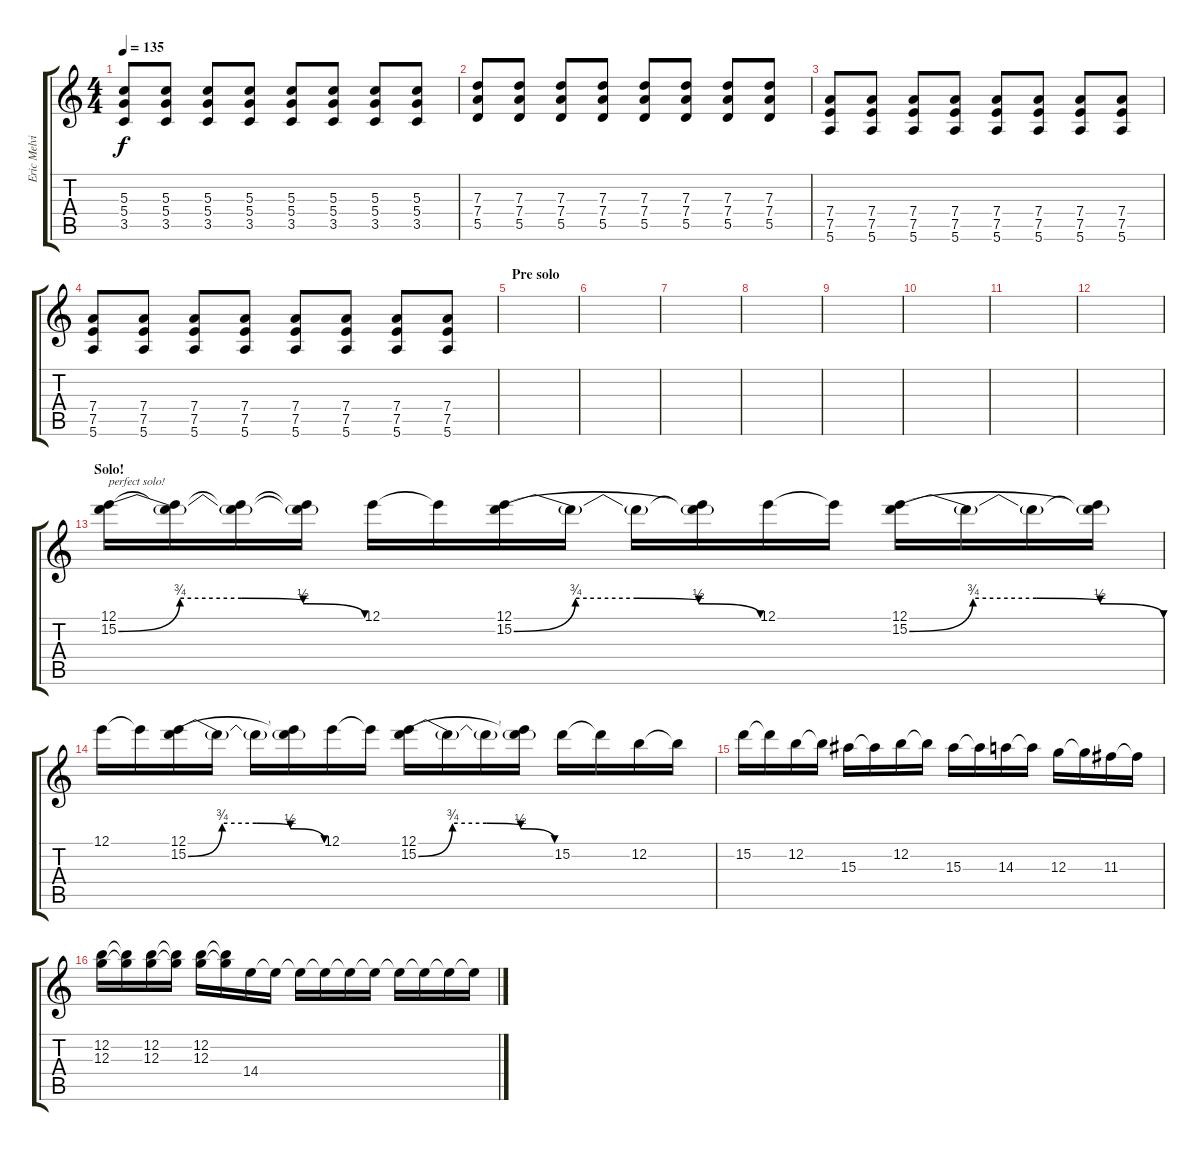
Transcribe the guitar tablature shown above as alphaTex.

\track ("Eric Melvin" "Eric Melvi") {instrument distortionguitar}
\staff {score tabs}
\tuning (E4 B3 G3 D3 A2 E2) {hide}
\ts (4 4)
\tempo 135
\clef g2
\ks c
(5.3 5.4 3.5).8{dy f} (5.3 5.4 3.5).8 (5.3 5.4 3.5).8 (5.3 5.4 3.5).8 (5.3 5.4 3.5).8 (5.3 5.4 3.5).8 (5.3 5.4 3.5).8 (5.3 5.4 3.5).8 |
(7.3 7.4 5.5).8 (7.3 7.4 5.5).8 (7.3 7.4 5.5).8 (7.3 7.4 5.5).8 (7.3 7.4 5.5).8 (7.3 7.4 5.5).8 (7.3 7.4 5.5).8 (7.3 7.4 5.5).8 |
(7.4 7.5 5.6).8 (7.4 7.5 5.6).8 (7.4 7.5 5.6).8 (7.4 7.5 5.6).8 (7.4 7.5 5.6).8 (7.4 7.5 5.6).8 (7.4 7.5 5.6).8 (7.4 7.5 5.6).8 |
(7.4 7.5 5.6).8 (7.4 7.5 5.6).8 (7.4 7.5 5.6).8 (7.4 7.5 5.6).8 (7.4 7.5 5.6).8 (7.4 7.5 5.6).8 (7.4 7.5 5.6).8 (7.4 7.5 5.6).8 |
\section ("" "Pre solo")
|
|
|
|
|
|
|
|
\section ("" "Solo!")
(12.1 15.2{be (custom 0 0 15 3 30 3 45 2 60 0)}).16{txt "perfect solo!"} (12.1{t} 15.2{t}).16 (12.1{t} 15.2{t}).16 (12.1{t} 15.2{t}).16 12.1.16 12.1{t}.16 (12.1 15.2{be (custom 0 0 15 3 30 3 45 2 60 0)}).16 15.2{t}.16 15.2{t}.16 (12.1{t} 15.2{t}).16 12.1.16 12.1{t}.16 (12.1 15.2{be (custom 0 0 15 3 30 3 45 2 60 0)}).16 15.2{t}.16 15.2{t}.16 (12.1{t} 15.2{t}).16 |
12.1.16 12.1{t}.16 (12.1 15.2{be (custom 0 0 15 3 30 3 45 2 60 0)}).16 15.2{t}.16 15.2{t}.16 (12.1{t} 15.2{t}).16 12.1.16 12.1{t}.16 (12.1 15.2{be (custom 0 0 15 3 30 3 45 2 60 0)}).16 15.2{t}.16 15.2{t}.16 (12.1{t} 15.2{t}).16 15.2.16 15.2{t}.16 12.2.16 12.2{t}.16 |
15.2.16 15.2{t}.16 12.2.16 12.2{t}.16 15.3.16 15.3{t}.16 12.2.16 12.2{t}.16 15.3.16 15.3{t}.16 14.3.16 14.3{t}.16 12.3.16 12.3{t}.16 11.3.16 11.3{t}.16 |
(12.2 12.3).16 (12.2{t} 12.3{t}).16 (12.2 12.3).16 (12.2{t} 12.3{t}).16 (12.2 12.3).16 (12.2{t} 12.3{t}).16 14.4.16 14.4{t}.16 14.4{t}.16 14.4{t}.16 14.4{t}.16 14.4{t}.16 14.4{t}.16 14.4{t}.16 14.4{t}.16 14.4{t}.16
